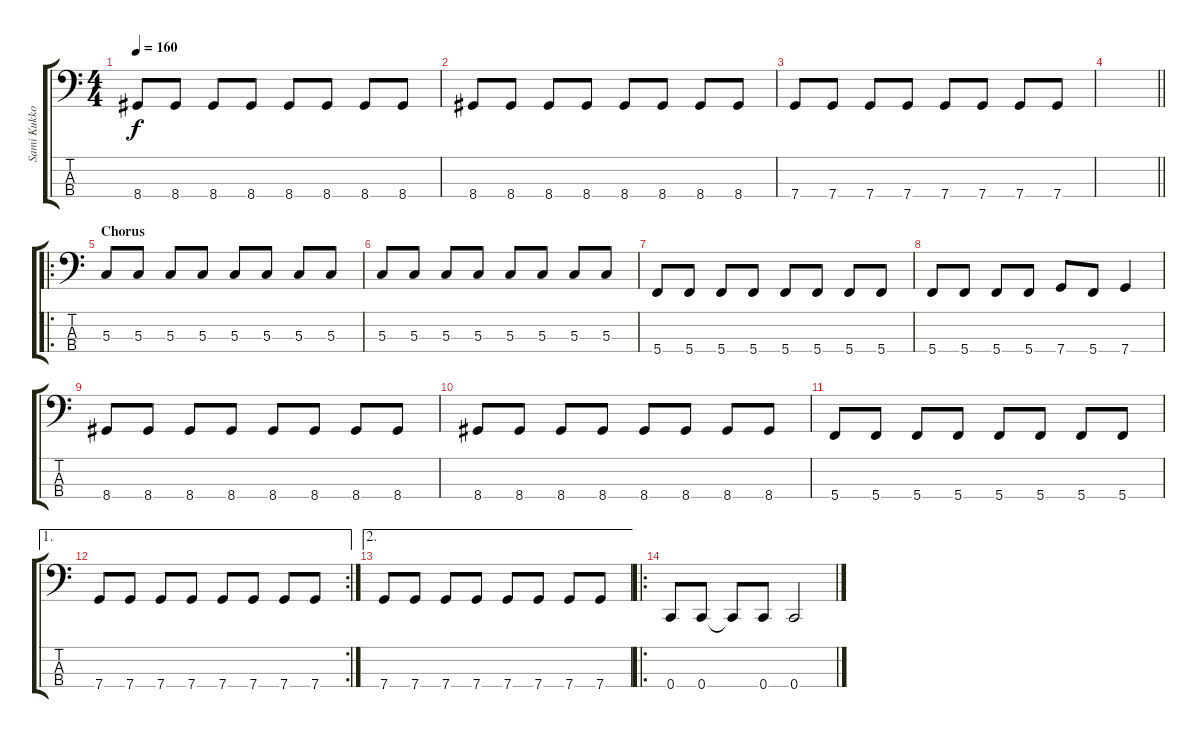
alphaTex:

\track ("Sami Kukkohovi" "Sami Kukko") {instrument electricbassfinger}
\staff {score tabs}
\tuning (F2 C2 G1 C1) {hide}
\ts (4 4)
\tempo 160
\clef f4
\ks c
8.4.8{dy f} 8.4.8 8.4.8 8.4.8 8.4.8 8.4.8 8.4.8 8.4.8 |
8.4.8 8.4.8 8.4.8 8.4.8 8.4.8 8.4.8 8.4.8 8.4.8 |
7.4.8 7.4.8 7.4.8 7.4.8 7.4.8 7.4.8 7.4.8 7.4.8 |
\barLineRight lightlight
|
\ro
\section ("" "Chorus")
5.3.8 5.3.8 5.3.8 5.3.8 5.3.8 5.3.8 5.3.8 5.3.8 |
5.3.8 5.3.8 5.3.8 5.3.8 5.3.8 5.3.8 5.3.8 5.3.8 |
5.4.8 5.4.8 5.4.8 5.4.8 5.4.8 5.4.8 5.4.8 5.4.8 |
5.4.8 5.4.8 5.4.8 5.4.8 7.4.8 5.4.8 7.4.4 |
8.4.8 8.4.8 8.4.8 8.4.8 8.4.8 8.4.8 8.4.8 8.4.8 |
8.4.8 8.4.8 8.4.8 8.4.8 8.4.8 8.4.8 8.4.8 8.4.8 |
5.4.8 5.4.8 5.4.8 5.4.8 5.4.8 5.4.8 5.4.8 5.4.8 |
\ae 1
\rc 2
7.4.8 7.4.8 7.4.8 7.4.8 7.4.8 7.4.8 7.4.8 7.4.8 |
\ae 2
7.4.8 7.4.8 7.4.8 7.4.8 7.4.8 7.4.8 7.4.8 7.4.8 |
\ro
0.4.8 0.4.8 0.4{t}.8 0.4.8 0.4.2
